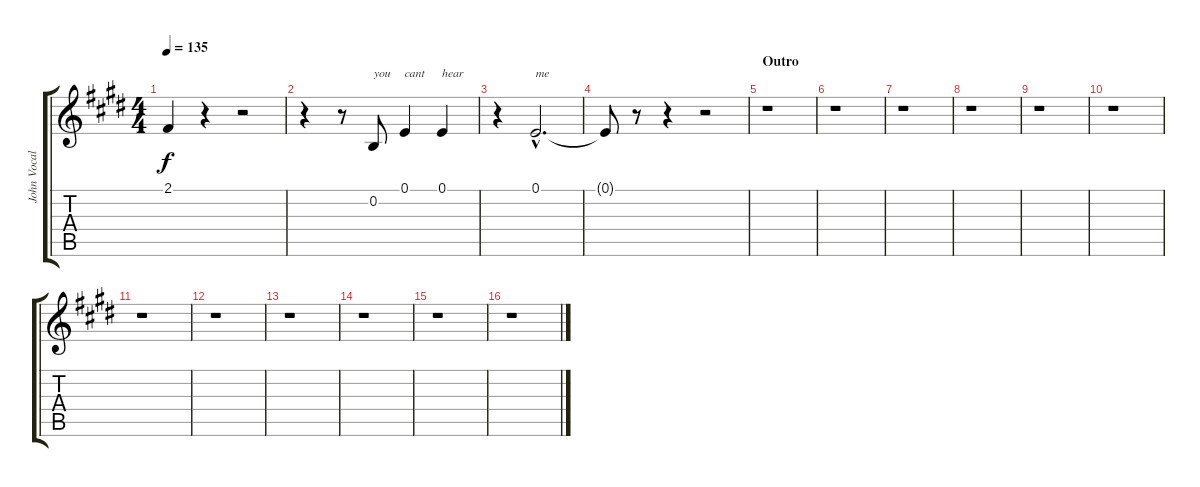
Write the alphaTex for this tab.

\track ("John Vocals" "John Vocal") {instrument altosax}
\staff {score tabs}
\tuning (E4 B3 G3 D3 A2 E2) {hide}
\ts (4 4)
\tempo 135
\clef g2
\ks e
2.1{t}.4{dy f} r.4 r.2 |
r.4 r.8 0.2.8{txt "you"} 0.1.4{txt "cant"} 0.1.4{txt "hear"} |
r.4 0.1{hac}.2{d txt "me"} |
0.1{t}.8 r.8 r.4 r.2 |
\section ("" "Outro")
r.1 |
r.1 |
r.1 |
r.1 |
r.1 |
r.1 |
r.1 |
r.1 |
r.1 |
r.1 |
r.1 |
r.1
